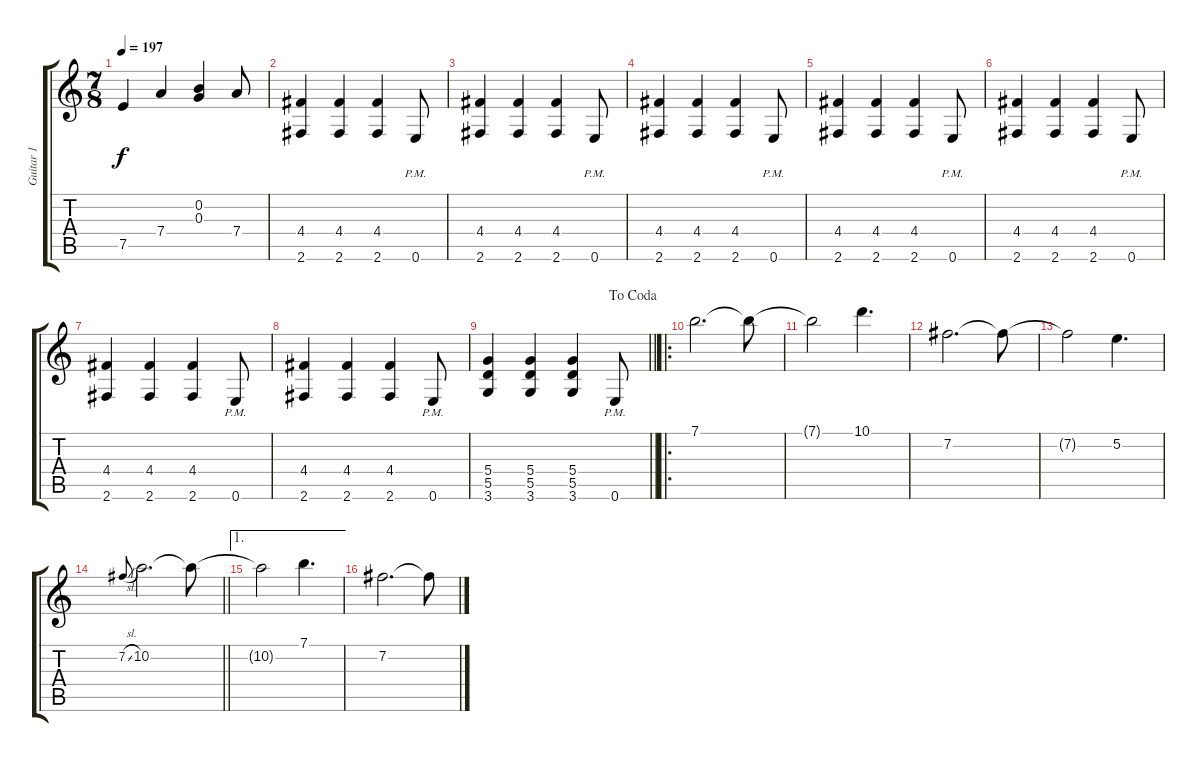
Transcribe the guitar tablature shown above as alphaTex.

\track ("Guitar 1" "Guitar 1") {instrument distortionguitar}
\staff {score tabs}
\tuning (E4 B3 G3 D3 A2 E2) {hide}
\ts (7 8)
\tempo 197
\clef g2
\ks c
7.5.4{dy f} 7.4.4 (0.2 0.3).4 7.4.8 |
(4.4 2.6).4{volume 15 instrument distortionguitar} (4.4 2.6).4 (4.4 2.6).4 0.6{pm}.8 |
(4.4 2.6).4 (4.4 2.6).4 (4.4 2.6).4 0.6{pm}.8 |
(4.4 2.6).4 (4.4 2.6).4 (4.4 2.6).4 0.6{pm}.8 |
(4.4 2.6).4 (4.4 2.6).4 (4.4 2.6).4 0.6{pm}.8 |
(4.4 2.6).4 (4.4 2.6).4 (4.4 2.6).4 0.6{pm}.8 |
(4.4 2.6).4 (4.4 2.6).4 (4.4 2.6).4 0.6{pm}.8 |
(4.4 2.6).4 (4.4 2.6).4 (4.4 2.6).4 0.6{pm}.8 |
\jump dacoda
\barLineRight lightlight
(5.4 5.5 3.6).4 (5.4 5.5 3.6).4 (5.4 5.5 3.6).4 0.6{pm}.8 |
\ro
7.1.2{d balance 8 instrument electricguitarjazz} 7.1{t}.8 |
7.1{t}.2 10.1.4{d} |
7.2.2{d} 7.2{t}.8 |
7.2{t}.2 5.2.4{d} |
\barLineRight lightlight
7.2{sl}.8{gr onbeat} 10.2.2{d} 10.2{t}.8 |
\ae 1
10.2{t}.2 7.1.4{d} |
7.2.2{d} 7.2{t}.8
